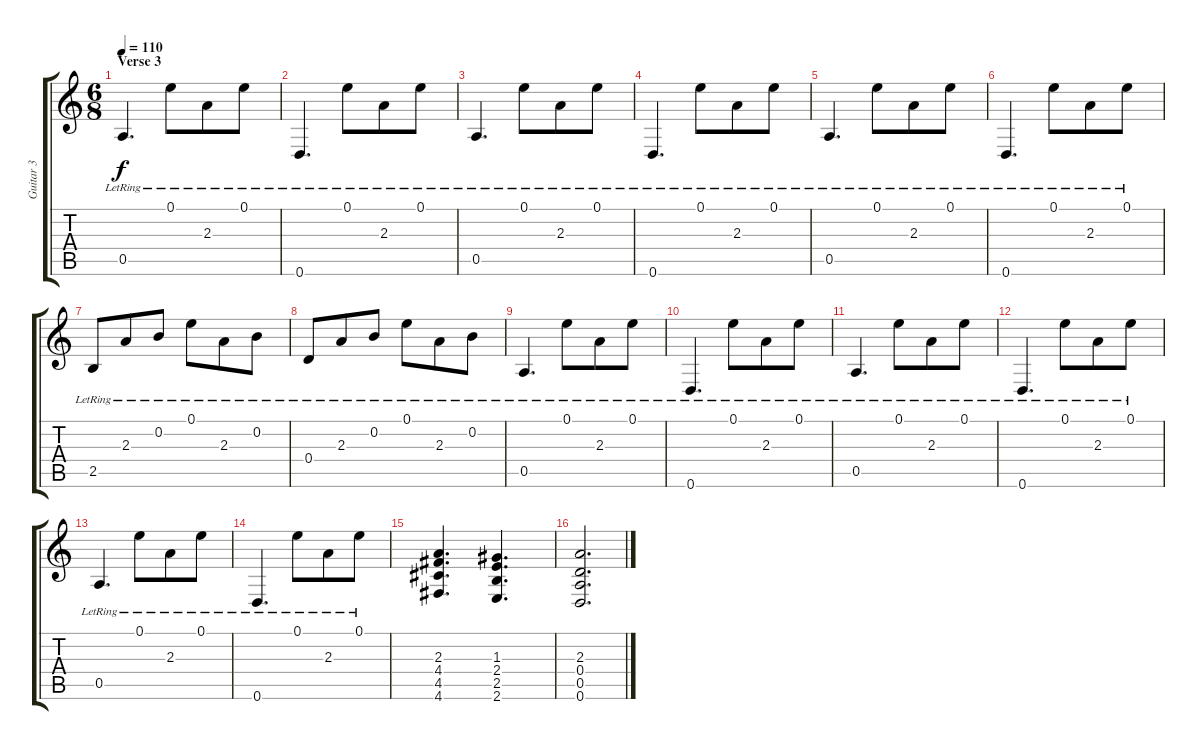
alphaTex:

\track ("Guitar 3" "Guitar 3") {instrument electricguitarmuted}
\staff {score tabs}
\tuning (E4 B3 G3 D3 A2 D2) {hide}
\ts (6 8)
\section ("" "Verse 3")
\tempo 110
\clef g2
\ks c
0.5{lr}.4{d dy f instrument electricguitarmuted} 0.1{lr}.8 2.3{lr}.8 0.1{lr}.8 |
0.6{lr}.4{d} 0.1{lr}.8 2.3{lr}.8 0.1{lr}.8 |
0.5{lr}.4{d} 0.1{lr}.8 2.3{lr}.8 0.1{lr}.8 |
0.6{lr}.4{d} 0.1{lr}.8 2.3{lr}.8 0.1{lr}.8 |
0.5{lr}.4{d} 0.1{lr}.8 2.3{lr}.8 0.1{lr}.8 |
0.6{lr}.4{d} 0.1{lr}.8 2.3{lr}.8 0.1{lr}.8 |
2.5{lr}.8 2.3{lr}.8 0.2{lr}.8 0.1{lr}.8 2.3{lr}.8 0.2{lr}.8 |
0.4{lr}.8 2.3{lr}.8 0.2{lr}.8 0.1{lr}.8 2.3{lr}.8 0.2{lr}.8 |
0.5{lr}.4{d} 0.1{lr}.8 2.3{lr}.8 0.1{lr}.8 |
0.6{lr}.4{d} 0.1{lr}.8 2.3{lr}.8 0.1{lr}.8 |
0.5{lr}.4{d} 0.1{lr}.8 2.3{lr}.8 0.1{lr}.8 |
0.6{lr}.4{d} 0.1{lr}.8 2.3{lr}.8 0.1{lr}.8 |
0.5{lr}.4{d} 0.1{lr}.8 2.3{lr}.8 0.1{lr}.8 |
0.6{lr}.4{d} 0.1{lr}.8 2.3{lr}.8 0.1{lr}.8 |
(2.3 4.4 4.5 4.6).4{d volume 13 instrument overdrivenguitar} (1.3 2.4 2.5 2.6).4{d} |
(2.3 0.4 0.5 0.6).2{d}
